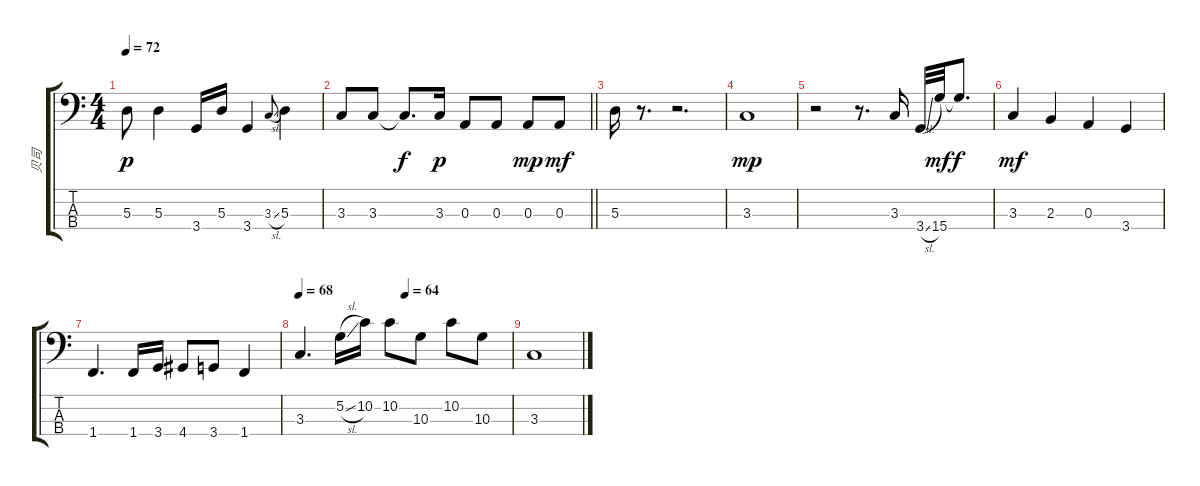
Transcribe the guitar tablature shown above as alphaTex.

\track ("贝司" "贝司") {instrument electricbassfinger}
\staff {score tabs}
\tuning (G2 D2 A1 E1) {hide}
\ts (4 4)
\tempo 72
\clef f4
\ks c
5.3.8{dy p} 5.3.4 3.4.16{txt ""} 5.3.16 3.4.4 3.3{sl}.8{gr onbeat} 5.3.4 |
\barLineRight lightlight
3.3.8 3.3.8 3.3{t}.8{d dy f} 3.3.16{dy p} 0.3.8 0.3.8 0.3.8{dy mp} 0.3.8{dy mf} |
5.3.16 r.8{d} r.2{d} |
3.3.1{dy mp} |
r.2 r.8{d} 3.3.16 3.4{sl}.32 15.4.32{dy mf} 15.4{t}.8{d dy f} |
3.3.4{dy mf} 2.3.4 0.3.4 3.4.4 |
1.4.4{d} 1.4.16 3.4.16 4.4.8 3.4.8 1.4.4 |
\tempo 68
\tempo (64 0.5)
3.3.4{d} 5.2{sl}.16 10.2.16 10.2.8 10.3.8 10.2.8 10.3.8 |
3.3.1
